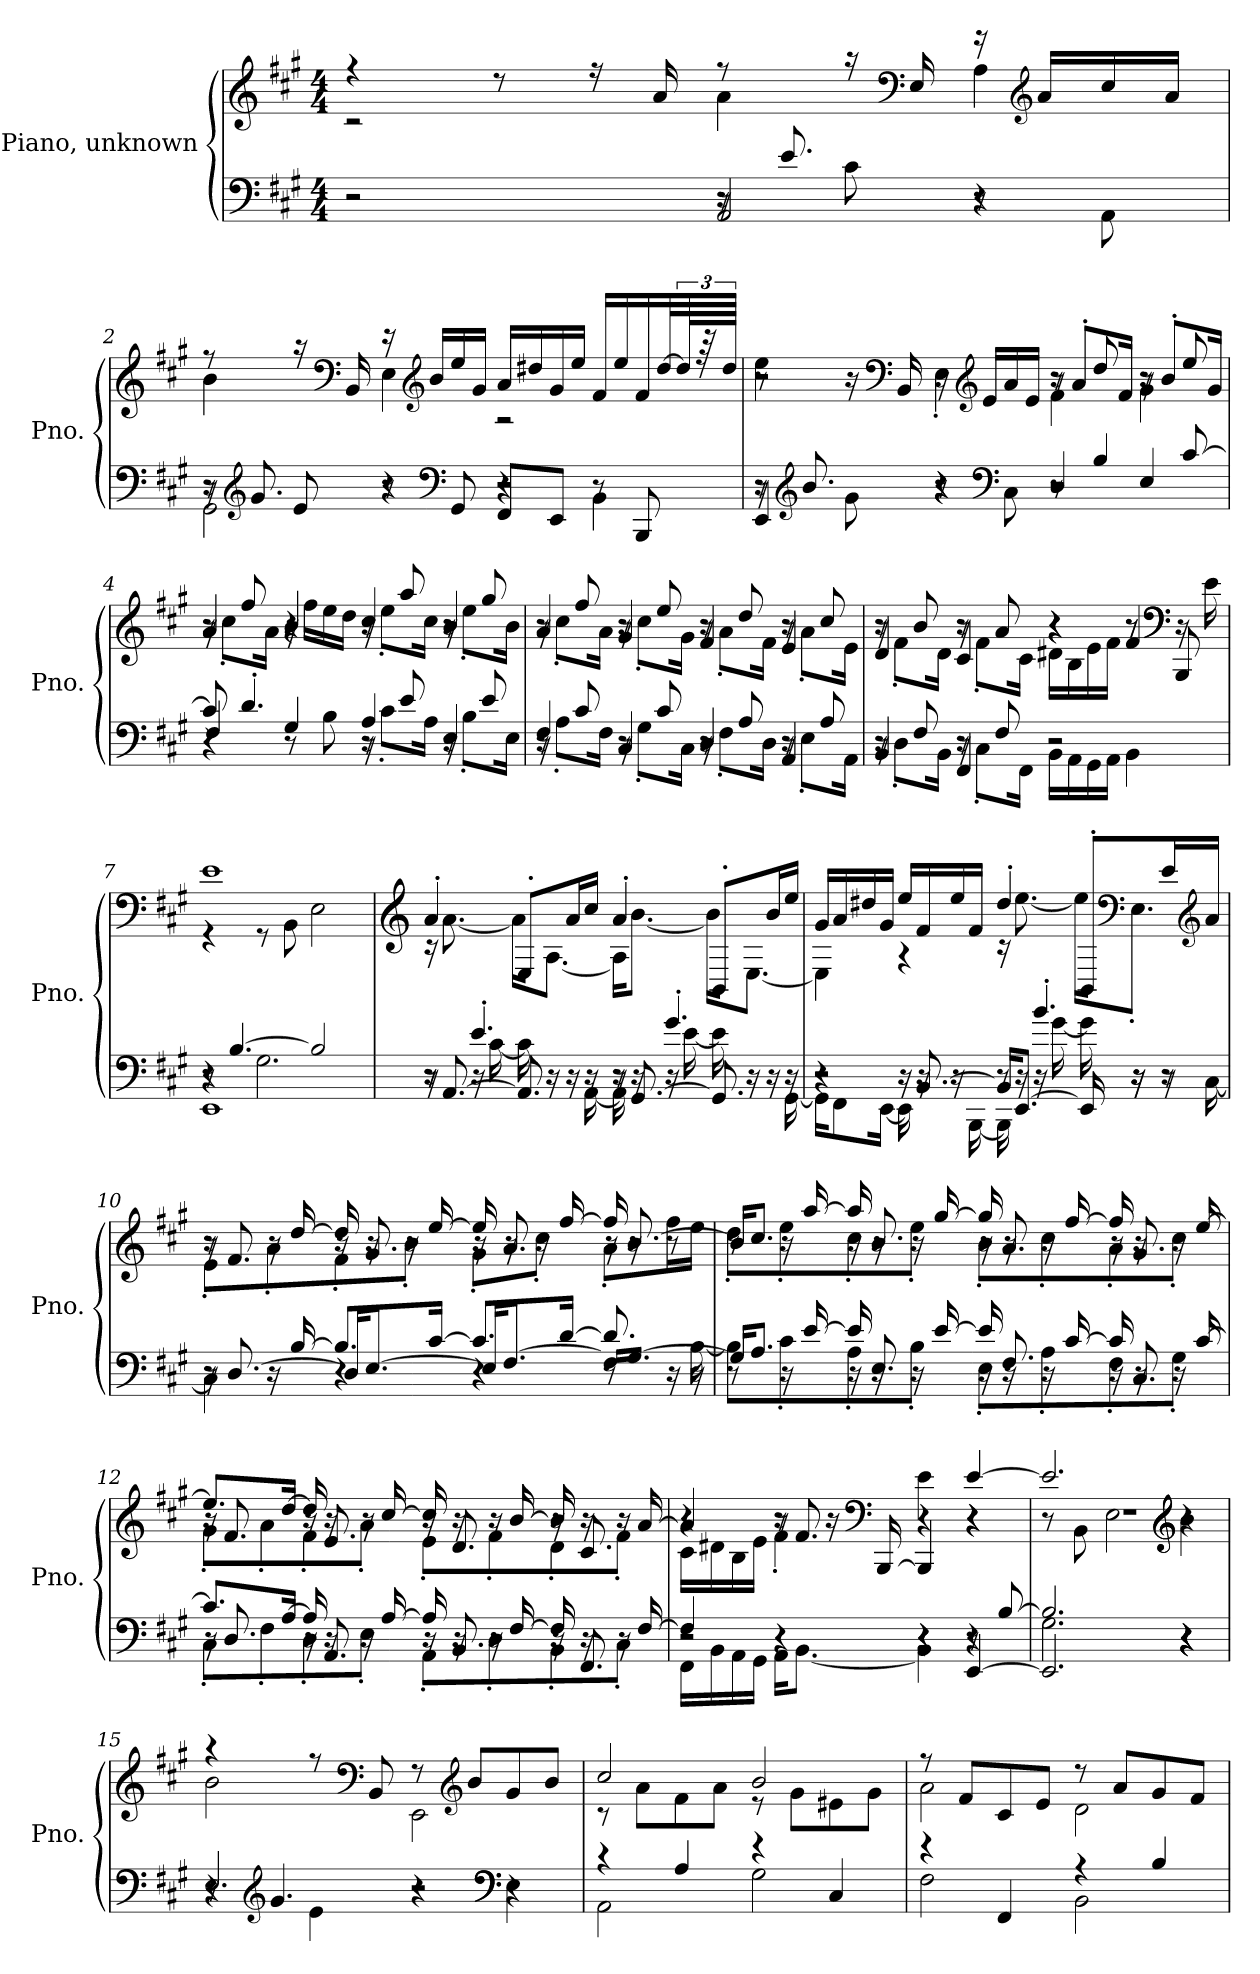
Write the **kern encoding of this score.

**kern	**kern
*part1	*part1
*staff2	*staff1
*I"Piano, unknown	*
*I'Pno.	*
*clefF4	*clefG2
*k[f#c#g#]	*k[f#c#g#]
*M4/4	*M4/4
*MM120	*MM120
=1	=1
*^	*^
*	*^	*	*
2r	2r	2r	4r	2r
.	.	.	8r	.
.	.	.	16r	.
.	.	.	16a/	.
16r	8r	2AA/	8r	4a\
8.e/	.	.	.	.
.	8c#\	.	16r	.
*	*	*	*clefF4	*
.	.	.	16E/	.
4r	8r	.	16r	4A\
*	*	*	*clefG2	*
.	.	.	16a/LL	.
.	8AA\	.	16cc#/	.
.	.	.	16a/JJ	.
!!LO:LB:g=z	!!
=2	=2	=2	=2	=2
16r	2GG#\	8r	8r	4b\
*clefG2	*	*	*	*
8.g#/	.	.	.	.
.	.	8e/	16r	.
*	*	*	*clefF4	*
.	.	.	16BB/	.
4r	.	8r	16r	4E\
*	*	*	*clefG2	*
.	.	.	16b/LL	.
*clefF4	*	*	*	*
.	.	8GG#/	16ee/	.
.	.	.	16g#/JJ	.
2r	4r	8FF#/L	16a/LL	2r
.	.	.	16dd#X/	.
.	.	8EE/J	16g#/	.
.	.	.	16ee/JJ	.
.	4BB\	8r	16f#/LL	.
.	.	.	16ee/	.
.	.	8BBB/	16f#/	.
.	.	.	[32dd#/L	.
.	.	.	96dd#/JJJk]	.
.	.	.	96r	.
.	.	.	96dd#/	.
!!LO:LB:g=z
=3	=3	=3	=3	=3
*	*	*	*	*^
16r	8r	4EE/	2r	4ee\	8r
*clefG2	*	*	*	*	*
8.b/	.	.	.	.	.
.	8g#\	.	.	.	16r
*	*	*	*clefF4	*	*
.	.	.	.	.	16BB/
4r	8r	4r	.	4E'\	16r
*	*	*	*clefG2	*	*
.	.	.	.	.	16e/LL
*clefF4	*	*	*	*	*
.	8C#\	.	.	.	16a/
.	.	.	.	.	16e/JJ
8r	2r	4D/	8r	4f#\	16r
.	.	.	.	.	8a'/L
4B/	.	.	8dd/	.	.
.	.	.	.	.	16f#/Jk
.	.	4E/	8r	4g#\	16r
.	.	.	.	.	8b'/L
[8c#/	.	.	8ee/	.	.
.	.	.	.	.	16g#/Jk
=4	=4	=4	=4	=4	=4
8c#/]	4r	4F#/	8r	16r	4a/
.	.	.	.	8cc#'\L	.
4.d'/	.	.	8ff#/	.	.
.	.	.	.	16a\Jk	.
.	8r	4G#/	4r	16r	4b/
.	.	.	.	16ff#\LL	.
.	8B\	.	.	16ee\	.
.	.	.	.	16dd\JJ	.
8r	16r	4A/	8r	16r	4cc#/
.	8c#'\L	.	.	8ee'\L	.
8e/	.	.	8aa/	.	.
.	16A\Jk	.	.	16cc#\Jk	.
8r	16r	4E/	8r	16r	4b/
.	8B'\L	.	.	8ee'\L	.
8e/	.	.	8gg#/	.	.
.	16E\Jk	.	.	16b\Jk	.
!!LO:LB:g=z	!!	!!
=5	=5	=5	=5	=5	=5
8r	16r	4F#/	8r	16r	4a/
.	8A'\L	.	.	8cc#'\L	.
8c#/	.	.	8ff#/	.	.
.	16F#\Jk	.	.	16a\Jk	.
8r	16r	4C#/	8r	16r	4g#/
.	8G#'\L	.	.	8cc#'\L	.
8c#/	.	.	8ee/	.	.
.	16C#\Jk	.	.	16g#\Jk	.
8r	16r	4D/	8r	16r	4f#/
.	8F#'\L	.	.	8a'\L	.
8A/	.	.	8dd/	.	.
.	16D\Jk	.	.	16f#\Jk	.
8r	16r	4AA/	8r	16r	4e/
.	8E'\L	.	.	8a'\L	.
8A/	.	.	8cc#/	.	.
.	16AA\Jk	.	.	16e\Jk	.
=6	=6	=6	=6	=6	=6
8r	16r	4BB/	8r	16r	4d/
.	8D'\L	.	.	8f#'\L	.
8F#/	.	.	8b/	.	.
.	16BB\Jk	.	.	16d\Jk	.
8r	16r	4FF#/	8r	16r	4c#/
.	8C#'\L	.	.	8f#'\L	.
8F#/	.	.	8a/	.	.
.	16FF#\Jk	.	.	16c#\Jk	.
2r	16BB\LL	2r	4r	16d#X\LL	4r
.	16AA\	.	.	16B\	.
.	16GG#\	.	.	16e\	.
.	16AA\JJ	.	.	16f#\JJ	.
.	4BB\	.	4f#/	8r	8r
*	*	*	*clefF4	*	*
.	.	.	.	16r	8BBB/
.	.	.	.	16e\	.
*	*	*	*	*v	*v
=7	=7	=7	=7	=7
8r	4r	1EE	1e	4r
[4.B/	.	.	.	.
.	2.G#\	.	.	8r
.	.	.	.	8BB\
2B/]	.	.	.	2E\
!!LO:LB:g=z	!!
=8	=8	=8	=8	=8
*	*	*	*clefG2	*
8r	8r	16r	4a'/	16r
.	.	[8.AA/	.	[8.a\
4.e'/	16r	.	.	.
.	[16c#\	.	.	.
.	16c#\]	8.AA/]	8E'/L	16a\KL]
.	16r	.	.	[8.A\J
.	16r	.	16a/L	.
.	[16AA\	16r	16cc#/JJ	.
8r	16AA\]	16r	4a'/	16A\KL]
.	16r	[8.GG#/	.	[8.b\J
4.g#'/	16r	.	.	.
.	[16e\	.	.	.
.	16e\]	8.GG#/]	8BB'/L	16b\KL]
.	16r	.	.	[8.E\J
.	16r	.	16b/L	.
.	[16GG#\	16r	16ee/JJ	.
!!LO:LB:g=z	!!
=9	=9	=9	=9	=9
2r	16GG#\KL]	4r	16g#/LL	4E\]
.	8FF#\	.	16a/	.
.	.	.	16dd#X/	.
.	[16EE\Jk	.	16g#/JJ	.
.	16EE\]	16r	16ee/LL	4r
.	16r	[8.BB/	16f#/	.
.	16r	.	16ee/	.
.	[16BBB\	.	16f#/JJ	.
8r	16BBB\]	16BB/KL]	4dd#'/	16r
.	16r	[8.EE/J	.	[8.ee\
4.b'/	16r	.	.	.
.	[16g#\	.	.	.
.	16g#\]	16EE/]	8BB'/L	16ee\KL]
*	*	*	*clefF4	*
.	16r	16r	.	8.E'\J
.	16r	8r	16e/L	.
*	*	*	*clefG2	*
.	[16C#\	.	16a/JJ	.
!!LO:PB:g=z
=10	=10	=10	=10	=10
*	*	*	*	*^
8r	4C#\]	16r	8r	8e'\L	16r
.	.	[8.D/	.	.	8.f#/
16r	.	.	16r	8a'\	.
[16B/	.	.	[16dd/	.	.
8.B/L]	4r	16D/KL]	16dd/]	8f#'\	16r
.	.	[8.E/J	16r	.	8.g#/
.	.	.	16r	8b'\J	.
[16c#/Jk	.	.	[16ee/	.	.
8.c#/L]	4r	16E/KL]	16ee/]	8g#'\L	16r
.	.	[8.F#/J	16r	.	8.a/
.	.	.	16r	8cc#'\J	.
[16d/Jk	.	.	[16ff#/	.	.
8.d/]	8r	16F#/KL]	16ff#/]	8a'\L	16r
.	.	[8.G#/J	16r	.	[8.b/
.	16r	.	8r	16ff#\L	.
16r	[16B\	.	.	16ee\JJ	.
!!LO:LB:g=z	!!	!!
=11	=11	=11	=11	=11	=11
8r	8B\L]	16G#/KL]	8r	8dd'\L	16b/KL]
.	.	8.A/J	.	.	8.cc#/J
16r	8c#'\	.	16r	8ee'\	.
[16e/	.	.	[16aa/	.	.
16e/]	8A'\	16r	16aa/]	8cc#'\	16r
16r	.	8.E/	16r	.	8.b/
16r	8B'\J	.	16r	8ee'\J	.
[16e/	.	.	[16gg#/	.	.
16e/]	8E'\L	16r	16gg#/]	8b'\L	16r
16r	.	8.F#/	16r	.	8.a/
16r	8A'\	.	16r	8cc#'\	.
[16c#/	.	.	[16ff#/	.	.
16c#/]	8F#'\	16r	16ff#/]	8a'\	16r
16r	.	8.C#/	16r	.	8.g#/
16r	8G#'\J	.	16r	8cc#'\J	.
[16c#/	.	.	[16ee/	.	.
!!LO:LB:g=z	!!	!!
=12	=12	=12	=12	=12	=12
8.c#/L]	8C#'\L	16r	8.ee/L]	8g#'\L	16r
.	.	8.D/	.	.	8.f#/
.	8F#'\	.	.	8a'\	.
[16A/Jk	.	.	[16dd/Jk	.	.
16A/]	8D'\	16r	16dd/]	8f#'\	16r
16r	.	8.AA/	16r	.	8.e/
16r	8E'\J	.	16r	8a'\J	.
[16A/	.	.	[16cc#/	.	.
16A/]	8AA'\L	16r	16cc#/]	8e'\L	16r
16r	.	8.BB/	16r	.	8.d/
16r	8D'\	.	16r	8f#'\	.
[16F#/	.	.	[16b/	.	.
16F#/]	8BB'\	16r	16b/]	8d'\	16r
16r	.	8.FF#/	16r	.	8.c#/
16r	8C#'\J	.	16r	8f#'\J	.
[16F#/	.	.	[16a/	.	.
=13	=13	=13	=13	=13	=13
4F#/]	16FF#\LL	2r	4a/]	16c#\LL	4r
.	16BB\	.	.	16d#X\	.
.	16AA\	.	.	16B\	.
.	16GG#\JJ	.	.	16e\JJ	.
4r	16AA\KL	.	8r	4f#'\	16r
.	[8.BB\J	.	.	.	8.f#/
.	.	.	16r	.	.
*	*	*	*clefF4	*	*
.	.	.	[16BBB/	.	.
4r	4BB\]	4r	4BBB/]	4e\	4r
8r	4r	[4EE/	4r	4r	[4e/
[8B/	.	.	.	.	.
!!LO:LB:g=z	!!	!!
=14	=14	=14	=14	=14	=14
2.B/]	2.G#\	2.EE/]	1r	8r	2.e/]
.	.	.	.	8BB\	.
.	.	.	.	2E\	.
*	*	*	*clefG2	*	*
4r	4r	4r	.	4b\	4r
*	*	*	*	*v	*v
=15	=15	=15	=15	=15
8r	4r	2.E/	4r	2b\
*clefG2	*	*	*	*
4.g#/	.	.	.	.
.	4e\	.	8r	.
*	*	*	*clefF4	*
.	.	.	8BB/	.
2r	4r	.	8r	2EE\
*	*	*	*clefG2	*
.	.	.	8b/L	.
*clefF4	*	*	*	*
.	4E\	4r	8g#/	.
.	.	.	8b/J	.
*	*v	*v	*	*
=16	=16	=16	=16
4r	2AA\	2cc#/	8r
.	.	.	8a\L
4A/	.	.	8f#\
.	.	.	8a\J
4r	2G#\	2b/	8r
.	.	.	8g#\L
4C#/	.	.	8e#X\
.	.	.	8g#\J
=17	=17	=17	=17
4r	2F#\	8r	2a\
.	.	8f#/L	.
4FF#/	.	8c#/	.
.	.	8e/J	.
4r	2BB\	8r	2d\
.	.	8a/L	.
4B/	.	8g#/	.
.	.	8f#/J	.
*v	*v	*	*
*	*v	*v
=	=
*-	*-
